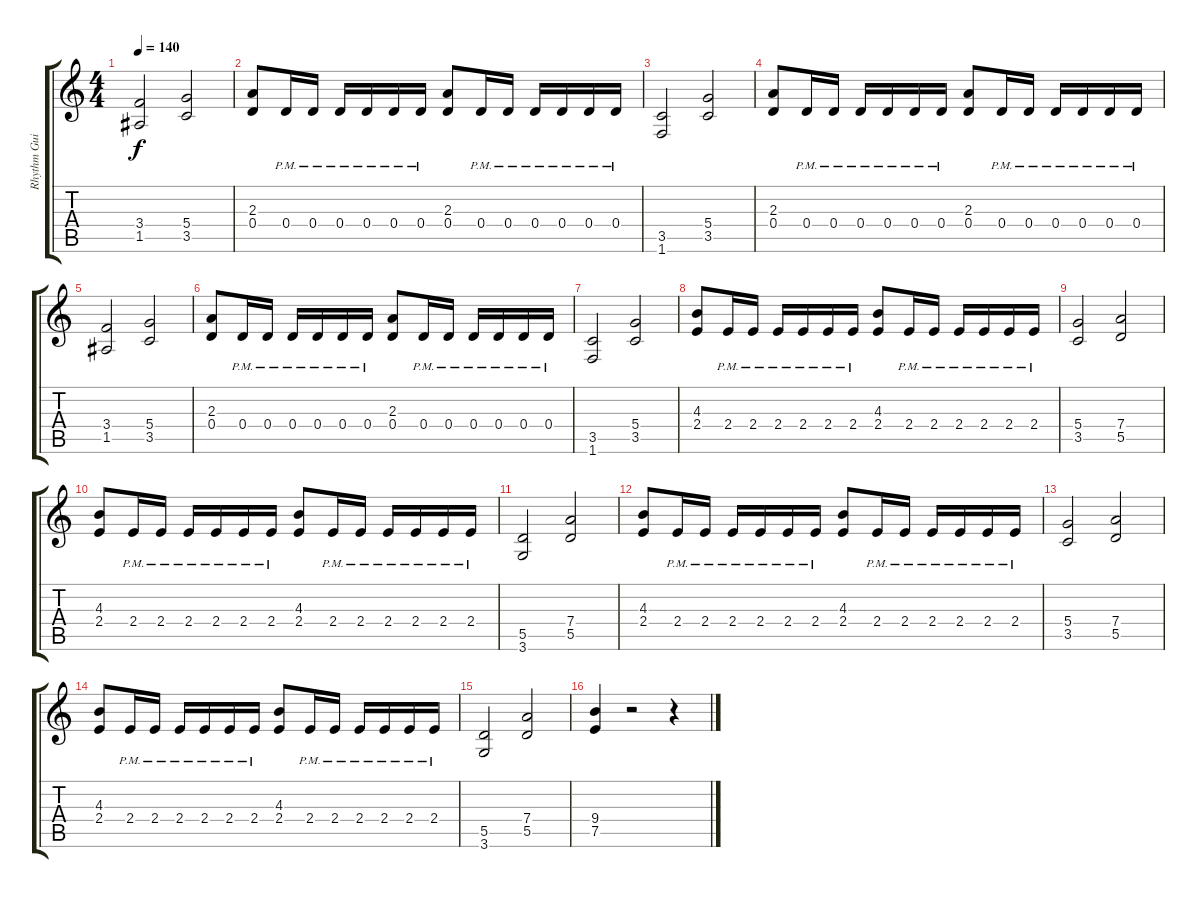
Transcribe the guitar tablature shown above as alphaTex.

\track ("Rhythm Guitar" "Rhythm Gui") {instrument distortionguitar}
\staff {score tabs}
\tuning (E4 B3 G3 D3 A2 E2) {hide}
\ts (4 4)
\tempo 140
\clef g2
\ks c
(3.4 1.5).2{dy f} (5.4 3.5).2 |
(2.3 0.4).8 0.4{pm}.16 0.4{pm}.16 0.4{pm}.16 0.4{pm}.16 0.4{pm}.16 0.4{pm}.16 (2.3 0.4).8 0.4{pm}.16 0.4{pm}.16 0.4{pm}.16 0.4{pm}.16 0.4{pm}.16 0.4{pm}.16 |
(3.5 1.6).2 (5.4 3.5).2 |
(2.3 0.4).8 0.4{pm}.16 0.4{pm}.16 0.4{pm}.16 0.4{pm}.16 0.4{pm}.16 0.4{pm}.16 (2.3 0.4).8 0.4{pm}.16 0.4{pm}.16 0.4{pm}.16 0.4{pm}.16 0.4{pm}.16 0.4{pm}.16 |
(3.4 1.5).2 (5.4 3.5).2 |
(2.3 0.4).8 0.4{pm}.16 0.4{pm}.16 0.4{pm}.16 0.4{pm}.16 0.4{pm}.16 0.4{pm}.16 (2.3 0.4).8 0.4{pm}.16 0.4{pm}.16 0.4{pm}.16 0.4{pm}.16 0.4{pm}.16 0.4{pm}.16 |
(3.5 1.6).2 (5.4 3.5).2 |
(4.3 2.4).8 2.4{pm}.16 2.4{pm}.16 2.4{pm}.16 2.4{pm}.16 2.4{pm}.16 2.4{pm}.16 (4.3 2.4).8 2.4{pm}.16 2.4{pm}.16 2.4{pm}.16 2.4{pm}.16 2.4{pm}.16 2.4{pm}.16 |
(5.4 3.5).2 (7.4 5.5).2 |
(4.3 2.4).8 2.4{pm}.16 2.4{pm}.16 2.4{pm}.16 2.4{pm}.16 2.4{pm}.16 2.4{pm}.16 (4.3 2.4).8 2.4{pm}.16 2.4{pm}.16 2.4{pm}.16 2.4{pm}.16 2.4{pm}.16 2.4{pm}.16 |
(5.5 3.6).2 (7.4 5.5).2 |
(4.3 2.4).8 2.4{pm}.16 2.4{pm}.16 2.4{pm}.16 2.4{pm}.16 2.4{pm}.16 2.4{pm}.16 (4.3 2.4).8 2.4{pm}.16 2.4{pm}.16 2.4{pm}.16 2.4{pm}.16 2.4{pm}.16 2.4{pm}.16 |
(5.4 3.5).2 (7.4 5.5).2 |
(4.3 2.4).8 2.4{pm}.16 2.4{pm}.16 2.4{pm}.16 2.4{pm}.16 2.4{pm}.16 2.4{pm}.16 (4.3 2.4).8 2.4{pm}.16 2.4{pm}.16 2.4{pm}.16 2.4{pm}.16 2.4{pm}.16 2.4{pm}.16 |
(5.5 3.6).2 (7.4 5.5).2 |
(9.4 7.5).4 r.2 r.4
